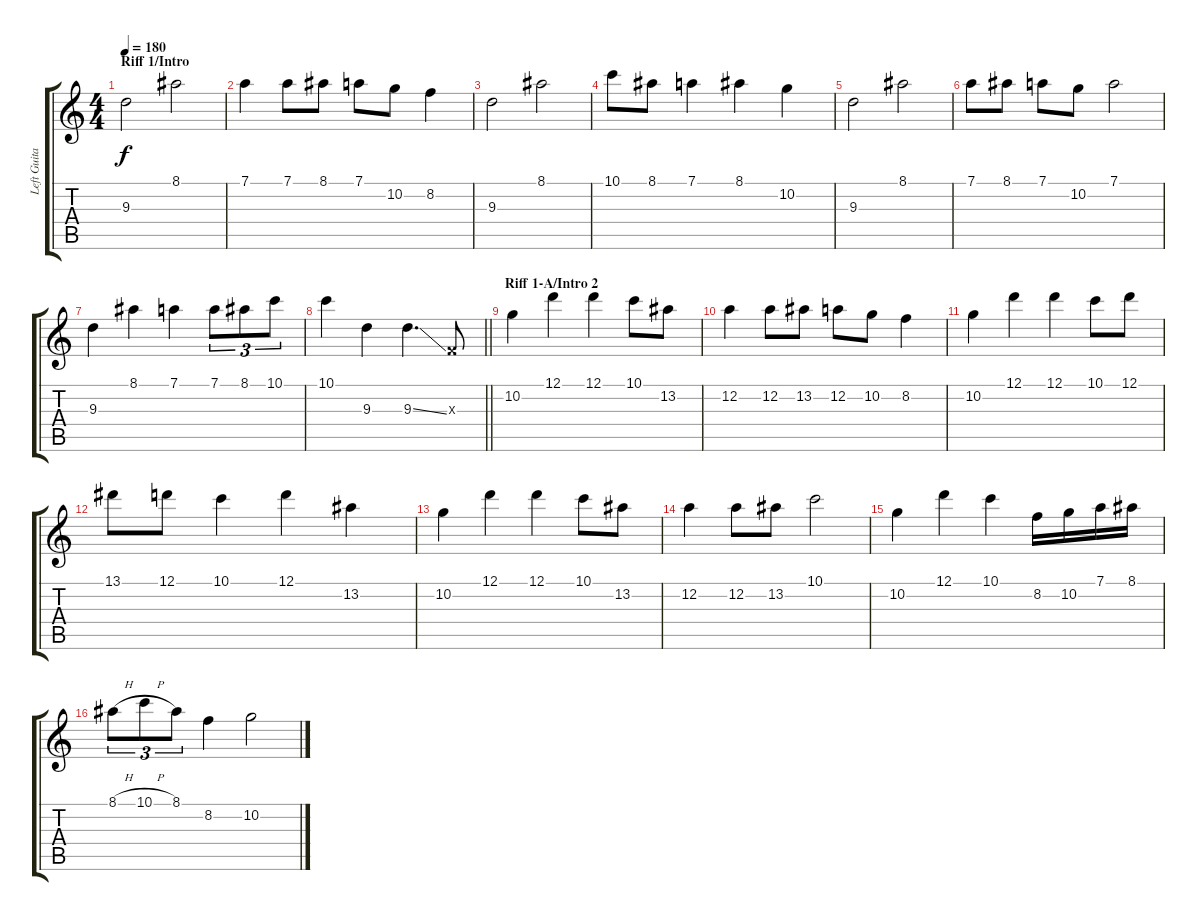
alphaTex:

\track ("Left Guitar" "Left Guita") {instrument distortionguitar}
\staff {score tabs}
\tuning (D4 A3 F3 C3 G2 D2) {hide}
\ts (4 4)
\section ("" "Riff 1/Intro")
\tempo 180
\clef g2
\ks c
9.3.2{dy f instrument distortionguitar} 8.1.2 |
7.1.4 7.1.8 8.1.8 7.1.8 10.2.8 8.2.4 |
9.3.2 8.1.2 |
10.1.8 8.1.8 7.1.4 8.1.4 10.2.4 |
9.3.2 8.1.2 |
7.1.8 8.1.8 7.1.8 10.2.8 7.1.2 |
9.3.4 8.1.4 7.1.4 7.1.8{tu (3 2)} 8.1.8{tu (3 2)} 10.1.8{tu (3 2)} |
\barLineRight lightlight
10.1.4 9.3.4 9.3{ss}.4{d instrument guitarharmonics} 0.3{x}.8 |
\section ("" "Riff 1-A/Intro 2")
10.2.4{instrument distortionguitar} 12.1.4 12.1.4 10.1.8 13.2.8 |
12.2.4 12.2.8 13.2.8 12.2.8 10.2.8 8.2.4 |
10.2.4 12.1.4 12.1.4 10.1.8 12.1.8 |
13.1.8 12.1.8 10.1.4 12.1.4 13.2.4 |
10.2.4 12.1.4 12.1.4 10.1.8 13.2.8 |
12.2.4 12.2.8 13.2.8 10.1.2 |
10.2.4 12.1.4 10.1.4 8.2.16 10.2.16 7.1.16 8.1.16 |
8.1{h}.8{tu (3 2)} 10.1{h}.8{tu (3 2)} 8.1.8{tu (3 2)} 8.2.4 10.2.2
